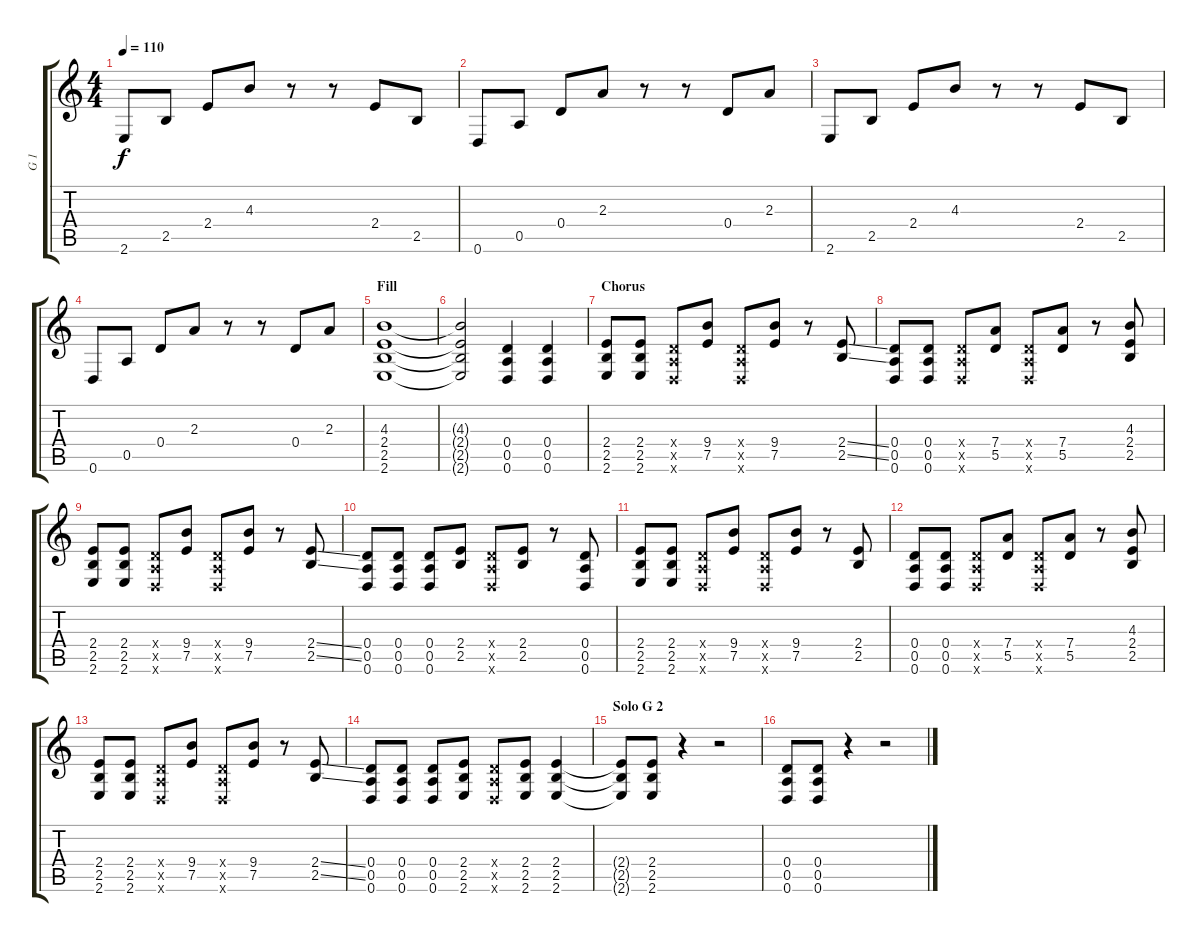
\track ("G 1" "G 1") {instrument distortionguitar}
\staff {score tabs}
\tuning (E4 B3 G3 D3 A2 D2) {hide}
\ts (4 4)
\tempo 110
\clef g2
\ks c
2.6.8{dy f volume 14 instrument electricguitarclean} 2.5.8 2.4.8 4.3.8 r.8 r.8 2.4.8 2.5.8 |
0.6.8 0.5.8 0.4.8 2.3.8 r.8 r.8 0.4.8 2.3.8 |
2.6.8 2.5.8 2.4.8 4.3.8 r.8 r.8 2.4.8 2.5.8 |
0.6.8 0.5.8 0.4.8 2.3.8 r.8 r.8 0.4.8{instrument distortionguitar} 2.3.8 |
\section ("" "Fill")
(4.3 2.4 2.5 2.6).1 |
(4.3{t} 2.4{t} 2.5{t} 2.6{t}).2 (0.4 0.5 0.6).4 (0.4 0.5 0.6).4 |
\section ("" "Chorus")
(2.4 2.5 2.6).8 (2.4 2.5 2.6).8 (0.4{x} 0.5{x} 0.6{x}).8 (9.4 7.5).8 (0.4{x} 0.5{x} 0.6{x}).8 (9.4 7.5).8 r.8 (2.4{ss} 2.5{ss}).8 |
(0.4 0.5 0.6).8 (0.4 0.5 0.6).8 (0.4{x} 0.5{x} 0.6{x}).8 (7.4 5.5).8 (0.4{x} 0.5{x} 0.6{x}).8 (7.4 5.5).8 r.8 (4.3 2.4 2.5).8 |
(2.4 2.5 2.6).8 (2.4 2.5 2.6).8 (0.4{x} 0.5{x} 0.6{x}).8 (9.4 7.5).8 (0.4{x} 0.5{x} 0.6{x}).8 (9.4 7.5).8 r.8 (2.4{ss} 2.5{ss}).8 |
(0.4 0.5 0.6).8 (0.4 0.5 0.6).8 (0.4 0.5 0.6).8 (2.4 2.5).8 (0.4{x} 0.5{x} 0.6{x}).8 (2.4 2.5).8 r.8 (0.4 0.5 0.6).8 |
(2.4 2.5 2.6).8 (2.4 2.5 2.6).8 (0.4{x} 0.5{x} 0.6{x}).8 (9.4 7.5).8 (0.4{x} 0.5{x} 0.6{x}).8 (9.4 7.5).8 r.8 (2.4 2.5).8 |
(0.4 0.5 0.6).8 (0.4 0.5 0.6).8 (0.4{x} 0.5{x} 0.6{x}).8 (7.4 5.5).8 (0.4{x} 0.5{x} 0.6{x}).8 (7.4 5.5).8 r.8 (4.3 2.4 2.5).8 |
(2.4 2.5 2.6).8 (2.4 2.5 2.6).8 (0.4{x} 0.5{x} 0.6{x}).8 (9.4 7.5).8 (0.4{x} 0.5{x} 0.6{x}).8 (9.4 7.5).8 r.8 (2.4{ss} 2.5{ss}).8 |
(0.4 0.5 0.6).8 (0.4 0.5 0.6).8 (0.4 0.5 0.6).8 (2.4 2.5 2.6).8 (0.4{x} 0.5{x} 0.6{x}).8 (2.4 2.5 2.6).8 (2.4 2.5 2.6).4 |
\section ("" "Solo G 2")
(2.4{t} 2.5{t} 2.6{t}).8 (2.4 2.5 2.6).8 r.4 r.2 |
(0.4 0.5 0.6).8 (0.4 0.5 0.6).8 r.4 r.2
